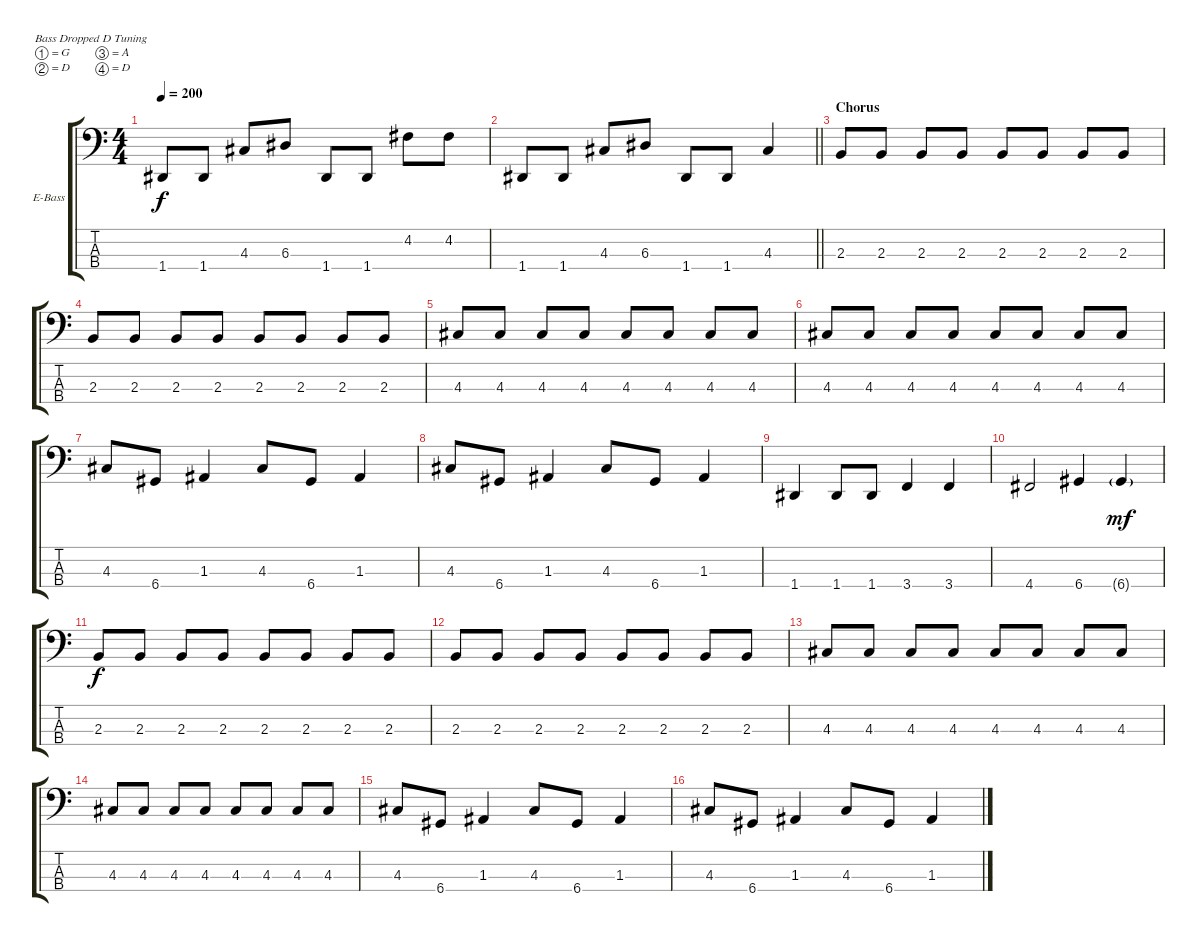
\bracketExtendMode groupsimilarinstruments
\firstSystemTrackNameOrientation horizontal
\otherSystemsTrackNameOrientation horizontal
\track ("Bass Guitar" "E-Bass") {instrument slapbass2}
\staff {score tabs}
\tuning (G2 D2 A1 D1)
\ts (4 4)
\tempo 200
\clef f4
\ks c
1.4.8{dy f} 1.4.8 4.3.8 6.3.8 1.4.8 1.4.8 4.2.8 4.2.8 |
\barLineRight lightlight
1.4.8 1.4.8 4.3.8 6.3.8 1.4.8 1.4.8 4.3.4 |
\section ("" "Chorus")
2.3.8 2.3.8 2.3.8 2.3.8 2.3.8 2.3.8 2.3.8 2.3.8 |
2.3.8 2.3.8 2.3.8 2.3.8 2.3.8 2.3.8 2.3.8 2.3.8 |
4.3.8 4.3.8 4.3.8 4.3.8 4.3.8 4.3.8 4.3.8 4.3.8 |
4.3.8 4.3.8 4.3.8 4.3.8 4.3.8 4.3.8 4.3.8 4.3.8 |
4.3.8 6.4.8 1.3.4 4.3.8 6.4.8 1.3.4 |
4.3.8 6.4.8 1.3.4 4.3.8 6.4.8 1.3.4 |
1.4.4 1.4.8 1.4.8 3.4.4 3.4.4 |
4.4.2 6.4.4 6.4{g}.4{dy mf} |
2.3.8{dy f} 2.3.8 2.3.8 2.3.8 2.3.8 2.3.8 2.3.8 2.3.8 |
2.3.8 2.3.8 2.3.8 2.3.8 2.3.8 2.3.8 2.3.8 2.3.8 |
4.3.8 4.3.8 4.3.8 4.3.8 4.3.8 4.3.8 4.3.8 4.3.8 |
4.3.8 4.3.8 4.3.8 4.3.8 4.3.8 4.3.8 4.3.8 4.3.8 |
4.3.8 6.4.8 1.3.4 4.3.8 6.4.8 1.3.4 |
4.3.8 6.4.8 1.3.4 4.3.8 6.4.8 1.3.4
